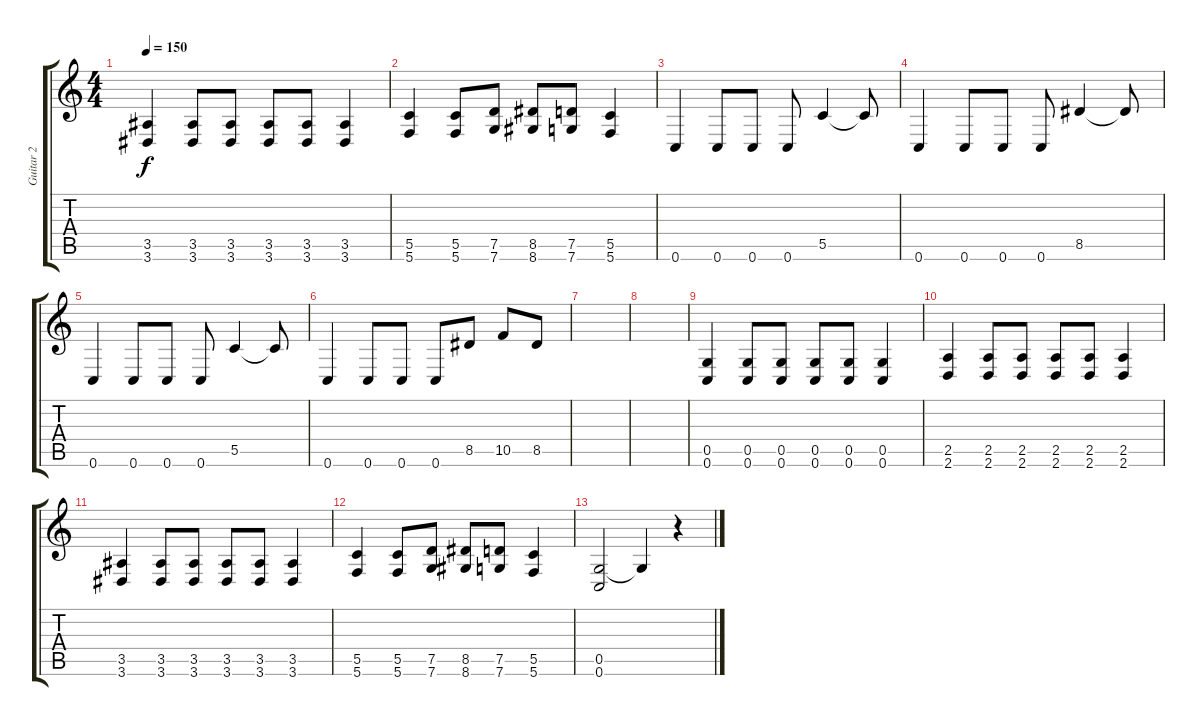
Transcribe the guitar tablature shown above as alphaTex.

\track ("Guitar 2" "Guitar 2") {instrument distortionguitar}
\staff {score tabs}
\tuning (D4 A3 F3 C3 G2 C2) {hide}
\ts (4 4)
\tempo 150
\clef g2
\ks c
(3.5 3.6).4{dy f} (3.5 3.6).8 (3.5 3.6).8 (3.5 3.6).8 (3.5 3.6).8 (3.5 3.6).4 |
(5.5 5.6).4 (5.5 5.6).8 (7.5 7.6).8 (8.5 8.6).8 (7.5 7.6).8 (5.5 5.6).4 |
0.6.4 0.6.8 0.6.8 0.6.8 5.5.4 5.5{t}.8 |
0.6.4 0.6.8 0.6.8 0.6.8 8.5.4 8.5{t}.8 |
0.6.4 0.6.8 0.6.8 0.6.8 5.5.4 5.5{t}.8 |
0.6.4 0.6.8 0.6.8 0.6.8 8.5.8 10.5.8 8.5.8 |
|
|
(0.5 0.6).4 (0.5 0.6).8 (0.5 0.6).8 (0.5 0.6).8 (0.5 0.6).8 (0.5 0.6).4 |
(2.5 2.6).4 (2.5 2.6).8 (2.5 2.6).8 (2.5 2.6).8 (2.5 2.6).8 (2.5 2.6).4 |
(3.5 3.6).4 (3.5 3.6).8 (3.5 3.6).8 (3.5 3.6).8 (3.5 3.6).8 (3.5 3.6).4 |
(5.5 5.6).4 (5.5 5.6).8 (7.5 7.6).8 (8.5 8.6).8 (7.5 7.6).8 (5.5 5.6).4 |
(0.5 0.6).2 0.5{t}.4 r.4
